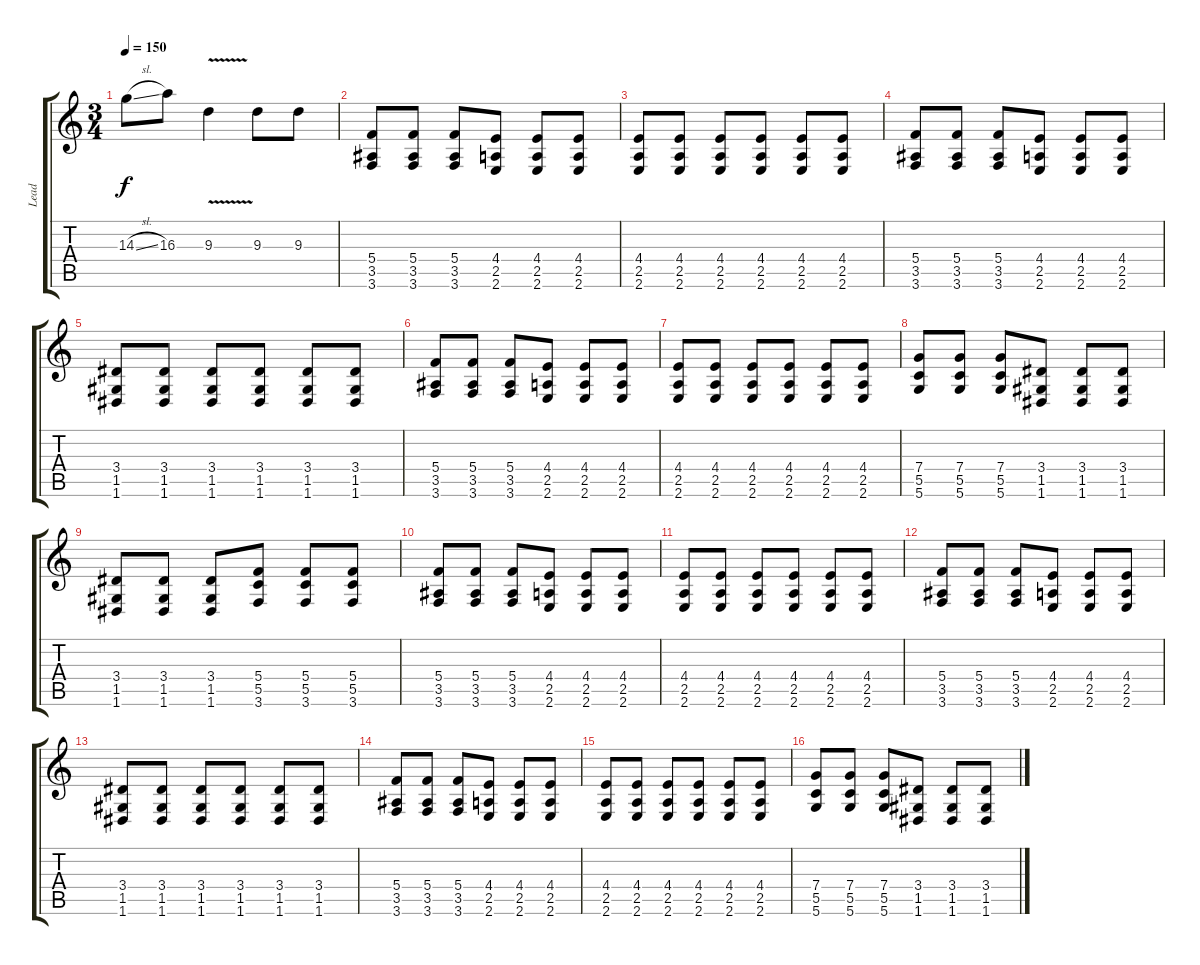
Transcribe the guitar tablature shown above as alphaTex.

\track ("Lead" "Lead") {instrument distortionguitar}
\staff {score tabs}
\tuning (D4 A3 F3 C3 G2 D2) {hide}
\ts (3 4)
\tempo 150
\clef g2
\ks c
14.3{sl}.8{dy f} 16.3.8 9.3{v}.4 9.3.8 9.3.8 |
(5.4 3.5 3.6).8 (5.4 3.5 3.6).8 (5.4 3.5 3.6).8 (4.4 2.5 2.6).8 (4.4 2.5 2.6).8 (4.4 2.5 2.6).8 |
(4.4 2.5 2.6).8 (4.4 2.5 2.6).8 (4.4 2.5 2.6).8 (4.4 2.5 2.6).8 (4.4 2.5 2.6).8 (4.4 2.5 2.6).8 |
(5.4 3.5 3.6).8 (5.4 3.5 3.6).8 (5.4 3.5 3.6).8 (4.4 2.5 2.6).8 (4.4 2.5 2.6).8 (4.4 2.5 2.6).8 |
(3.4 1.5 1.6).8 (3.4 1.5 1.6).8 (3.4 1.5 1.6).8 (3.4 1.5 1.6).8 (3.4 1.5 1.6).8 (3.4 1.5 1.6).8 |
(5.4 3.5 3.6).8 (5.4 3.5 3.6).8 (5.4 3.5 3.6).8 (4.4 2.5 2.6).8 (4.4 2.5 2.6).8 (4.4 2.5 2.6).8 |
(4.4 2.5 2.6).8 (4.4 2.5 2.6).8 (4.4 2.5 2.6).8 (4.4 2.5 2.6).8 (4.4 2.5 2.6).8 (4.4 2.5 2.6).8 |
(7.4 5.5 5.6).8 (7.4 5.5 5.6).8 (7.4 5.5 5.6).8 (3.4 1.5 1.6).8 (3.4 1.5 1.6).8 (3.4 1.5 1.6).8 |
(3.4 1.5 1.6).8 (3.4 1.5 1.6).8 (3.4 1.5 1.6).8 (5.4 5.5 3.6).8 (5.4 5.5 3.6).8 (5.4 5.5 3.6).8 |
(5.4 3.5 3.6).8 (5.4 3.5 3.6).8 (5.4 3.5 3.6).8 (4.4 2.5 2.6).8 (4.4 2.5 2.6).8 (4.4 2.5 2.6).8 |
(4.4 2.5 2.6).8 (4.4 2.5 2.6).8 (4.4 2.5 2.6).8 (4.4 2.5 2.6).8 (4.4 2.5 2.6).8 (4.4 2.5 2.6).8 |
(5.4 3.5 3.6).8 (5.4 3.5 3.6).8 (5.4 3.5 3.6).8 (4.4 2.5 2.6).8 (4.4 2.5 2.6).8 (4.4 2.5 2.6).8 |
(3.4 1.5 1.6).8 (3.4 1.5 1.6).8 (3.4 1.5 1.6).8 (3.4 1.5 1.6).8 (3.4 1.5 1.6).8 (3.4 1.5 1.6).8 |
(5.4 3.5 3.6).8 (5.4 3.5 3.6).8 (5.4 3.5 3.6).8 (4.4 2.5 2.6).8 (4.4 2.5 2.6).8 (4.4 2.5 2.6).8 |
(4.4 2.5 2.6).8 (4.4 2.5 2.6).8 (4.4 2.5 2.6).8 (4.4 2.5 2.6).8 (4.4 2.5 2.6).8 (4.4 2.5 2.6).8 |
(7.4 5.5 5.6).8 (7.4 5.5 5.6).8 (7.4 5.5 5.6).8 (3.4 1.5 1.6).8 (3.4 1.5 1.6).8 (3.4 1.5 1.6).8
